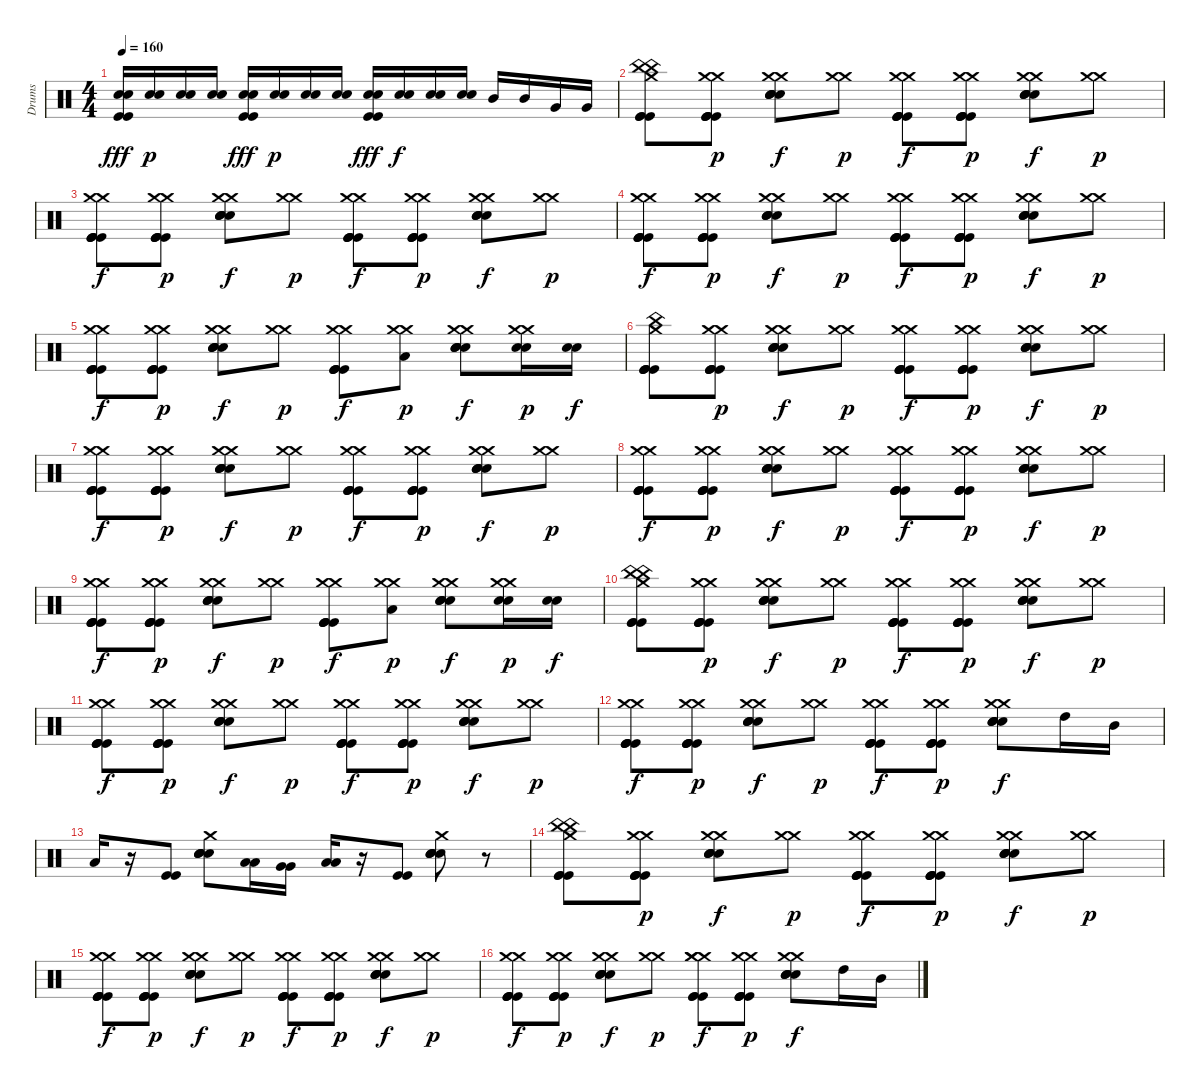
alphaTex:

\track ("Drums" "Drums") {instrument percussion}
\staff {score}
\articulation defaults
\ts (4 4)
\tempo 160
\clef neutral
\ks c
("Electric Snare (hit)" "Electric Snare (hit)" "Kick (hit)" "Kick (hit)").16{dy fff} ("Electric Snare (hit)" "Electric Snare (hit)").16{dy p} ("Electric Snare (hit)" "Electric Snare (hit)").16 ("Electric Snare (hit)" "Electric Snare (hit)").16 ("Electric Snare (hit)" "Electric Snare (hit)" "Kick (hit)" "Kick (hit)").16{dy fff} ("Electric Snare (hit)" "Electric Snare (hit)").16{dy p} ("Electric Snare (hit)" "Electric Snare (hit)").16 ("Electric Snare (hit)" "Electric Snare (hit)").16 ("Electric Snare (hit)" "Electric Snare (hit)" "Kick (hit)" "Kick (hit)").16{dy fff} ("Electric Snare (hit)" "Electric Snare (hit)").16{dy f} ("Electric Snare (hit)" "Electric Snare (hit)").16 ("Electric Snare (hit)" "Electric Snare (hit)").16 "Mid Tom (hit)".16 "Mid Tom (hit)".16 "Very Low Tom (hit)".16 "Very Low Tom (hit)".16 |
("Kick (hit)" "Kick (hit)" "China (hit)" "Crash medium (hit)" "Kick (hit)" "China (hit)").8 ("Kick (hit)" "Crash medium (hit)" "Kick (hit)" "Crash medium (hit)" "Kick (hit)" "Kick (hit)").8{dy p} ("Electric Snare (hit)" "Electric Snare (hit)" "Crash medium (hit)" "Crash medium (hit)" "Electric Snare (hit)" "Electric Snare (hit)").8{dy f} ("Crash medium (hit)" "Crash medium (hit)").8{dy p} ("Kick (hit)" "Kick (hit)" "Kick (hit)" "Crash medium (hit)" "Kick (hit)" "Crash medium (hit)").8{dy f} ("Kick (hit)" "Crash medium (hit)" "Kick (hit)" "Crash medium (hit)" "Kick (hit)" "Kick (hit)").8{dy p} ("Electric Snare (hit)" "Electric Snare (hit)" "Crash medium (hit)" "Crash medium (hit)" "Electric Snare (hit)" "Electric Snare (hit)").8{dy f} ("Crash medium (hit)" "Crash medium (hit)").8{dy p} |
("Kick (hit)" "Kick (hit)" "Crash medium (hit)" "Kick (hit)" "Crash medium (hit)" "Kick (hit)").8{dy f} ("Crash medium (hit)" "Kick (hit)" "Crash medium (hit)" "Kick (hit)" "Kick (hit)" "Kick (hit)").8{dy p} ("Electric Snare (hit)" "Electric Snare (hit)" "Crash medium (hit)" "Crash medium (hit)" "Electric Snare (hit)" "Electric Snare (hit)").8{dy f} ("Crash medium (hit)" "Crash medium (hit)").8{dy p} ("Kick (hit)" "Kick (hit)" "Kick (hit)" "Crash medium (hit)" "Kick (hit)" "Crash medium (hit)").8{dy f} ("Crash medium (hit)" "Kick (hit)" "Crash medium (hit)" "Kick (hit)" "Kick (hit)" "Kick (hit)").8{dy p} ("Electric Snare (hit)" "Electric Snare (hit)" "Crash medium (hit)" "Crash medium (hit)" "Electric Snare (hit)" "Electric Snare (hit)").8{dy f} ("Crash medium (hit)" "Crash medium (hit)").8{dy p} |
("Kick (hit)" "Kick (hit)" "Crash medium (hit)" "Kick (hit)" "Crash medium (hit)" "Kick (hit)").8{dy f} ("Kick (hit)" "Crash medium (hit)" "Kick (hit)" "Crash medium (hit)" "Kick (hit)" "Kick (hit)").8{dy p} ("Electric Snare (hit)" "Electric Snare (hit)" "Crash medium (hit)" "Crash medium (hit)" "Electric Snare (hit)" "Electric Snare (hit)").8{dy f} ("Crash medium (hit)" "Crash medium (hit)").8{dy p} ("Kick (hit)" "Kick (hit)" "Kick (hit)" "Crash medium (hit)" "Kick (hit)" "Crash medium (hit)").8{dy f} ("Kick (hit)" "Crash medium (hit)" "Kick (hit)" "Crash medium (hit)" "Kick (hit)" "Kick (hit)").8{dy p} ("Electric Snare (hit)" "Electric Snare (hit)" "Crash medium (hit)" "Crash medium (hit)" "Electric Snare (hit)" "Electric Snare (hit)").8{dy f} ("Crash medium (hit)" "Crash medium (hit)").8{dy p} |
("Kick (hit)" "Kick (hit)" "Kick (hit)" "Crash medium (hit)" "Kick (hit)" "Crash medium (hit)").8{dy f} ("Kick (hit)" "Crash medium (hit)" "Kick (hit)" "Crash medium (hit)" "Kick (hit)" "Kick (hit)").8{dy p} ("Electric Snare (hit)" "Electric Snare (hit)" "Crash medium (hit)" "Crash medium (hit)" "Electric Snare (hit)" "Electric Snare (hit)").8{dy f} ("Crash medium (hit)" "Crash medium (hit)").8{dy p} ("Kick (hit)" "Kick (hit)" "Crash medium (hit)" "Kick (hit)" "Crash medium (hit)" "Kick (hit)").8{dy f} ("Crash medium (hit)" "Crash medium (hit)" "Low Tom (hit)").8{dy p} ("Electric Snare (hit)" "Electric Snare (hit)" "Crash medium (hit)" "Crash medium (hit)" "Electric Snare (hit)" "Electric Snare (hit)").8{dy f} ("Electric Snare (hit)" "Electric Snare (hit)" "Crash medium (hit)" "Crash medium (hit)").16{dy p} ("Electric Snare (hit)" "Electric Snare (hit)").16{dy f} |
("Kick (hit)" "Kick (hit)" "Kick (hit)" "Crash medium (hit)" "China (hit)" "Kick (hit)").8 ("Crash medium (hit)" "Kick (hit)" "Crash medium (hit)" "Kick (hit)" "Kick (hit)" "Kick (hit)").8{dy p} ("Electric Snare (hit)" "Electric Snare (hit)" "Crash medium (hit)" "Crash medium (hit)" "Electric Snare (hit)" "Electric Snare (hit)").8{dy f} ("Crash medium (hit)" "Crash medium (hit)").8{dy p} ("Kick (hit)" "Kick (hit)" "Crash medium (hit)" "Kick (hit)" "Crash medium (hit)" "Kick (hit)").8{dy f} ("Crash medium (hit)" "Kick (hit)" "Crash medium (hit)" "Kick (hit)" "Kick (hit)" "Kick (hit)").8{dy p} ("Electric Snare (hit)" "Electric Snare (hit)" "Crash medium (hit)" "Crash medium (hit)" "Electric Snare (hit)" "Electric Snare (hit)").8{dy f} ("Crash medium (hit)" "Crash medium (hit)").8{dy p} |
("Kick (hit)" "Kick (hit)" "Kick (hit)" "Crash medium (hit)" "Kick (hit)" "Crash medium (hit)").8{dy f} ("Kick (hit)" "Crash medium (hit)" "Kick (hit)" "Crash medium (hit)" "Kick (hit)" "Kick (hit)").8{dy p} ("Electric Snare (hit)" "Electric Snare (hit)" "Crash medium (hit)" "Crash medium (hit)" "Electric Snare (hit)" "Electric Snare (hit)").8{dy f} ("Crash medium (hit)" "Crash medium (hit)").8{dy p} ("Kick (hit)" "Kick (hit)" "Crash medium (hit)" "Kick (hit)" "Crash medium (hit)" "Kick (hit)").8{dy f} ("Kick (hit)" "Crash medium (hit)" "Kick (hit)" "Crash medium (hit)" "Kick (hit)" "Kick (hit)").8{dy p} ("Electric Snare (hit)" "Electric Snare (hit)" "Crash medium (hit)" "Crash medium (hit)" "Electric Snare (hit)" "Electric Snare (hit)").8{dy f} ("Crash medium (hit)" "Crash medium (hit)").8{dy p} |
("Kick (hit)" "Kick (hit)" "Kick (hit)" "Crash medium (hit)" "Kick (hit)" "Crash medium (hit)").8{dy f} ("Crash medium (hit)" "Kick (hit)" "Crash medium (hit)" "Kick (hit)" "Kick (hit)" "Kick (hit)").8{dy p} ("Electric Snare (hit)" "Electric Snare (hit)" "Crash medium (hit)" "Crash medium (hit)" "Electric Snare (hit)" "Electric Snare (hit)").8{dy f} ("Crash medium (hit)" "Crash medium (hit)").8{dy p} ("Kick (hit)" "Kick (hit)" "Crash medium (hit)" "Kick (hit)" "Crash medium (hit)" "Kick (hit)").8{dy f} ("Crash medium (hit)" "Kick (hit)" "Crash medium (hit)" "Kick (hit)" "Kick (hit)" "Kick (hit)").8{dy p} ("Electric Snare (hit)" "Electric Snare (hit)" "Crash medium (hit)" "Crash medium (hit)" "Electric Snare (hit)" "Electric Snare (hit)").8{dy f} ("Crash medium (hit)" "Crash medium (hit)").8{dy p} |
("Kick (hit)" "Kick (hit)" "Crash medium (hit)" "Kick (hit)" "Crash medium (hit)" "Kick (hit)").8{dy f} ("Crash medium (hit)" "Kick (hit)" "Crash medium (hit)" "Kick (hit)" "Kick (hit)" "Kick (hit)").8{dy p} ("Electric Snare (hit)" "Electric Snare (hit)" "Crash medium (hit)" "Crash medium (hit)" "Electric Snare (hit)" "Electric Snare (hit)").8{dy f} ("Crash medium (hit)" "Crash medium (hit)").8{dy p} ("Kick (hit)" "Kick (hit)" "Kick (hit)" "Crash medium (hit)" "Kick (hit)" "Crash medium (hit)").8{dy f} ("Low Tom (hit)" "Crash medium (hit)" "Crash medium (hit)").8{dy p} ("Electric Snare (hit)" "Electric Snare (hit)" "Crash medium (hit)" "Crash medium (hit)" "Electric Snare (hit)" "Electric Snare (hit)").8{dy f} ("Electric Snare (hit)" "Electric Snare (hit)" "Crash medium (hit)" "Crash medium (hit)").16{dy p} ("Electric Snare (hit)" "Electric Snare (hit)").16{dy f} |
("Kick (hit)" "Kick (hit)" "China (hit)" "Crash medium (hit)" "Kick (hit)" "China (hit)").8 ("Kick (hit)" "Crash medium (hit)" "Kick (hit)" "Crash medium (hit)" "Kick (hit)" "Kick (hit)").8{dy p} ("Electric Snare (hit)" "Electric Snare (hit)" "Crash medium (hit)" "Crash medium (hit)" "Electric Snare (hit)" "Electric Snare (hit)").8{dy f} ("Crash medium (hit)" "Crash medium (hit)").8{dy p} ("Kick (hit)" "Kick (hit)" "Kick (hit)" "Crash medium (hit)" "Kick (hit)" "Crash medium (hit)").8{dy f} ("Kick (hit)" "Crash medium (hit)" "Kick (hit)" "Crash medium (hit)" "Kick (hit)" "Kick (hit)").8{dy p} ("Electric Snare (hit)" "Electric Snare (hit)" "Crash medium (hit)" "Crash medium (hit)" "Electric Snare (hit)" "Electric Snare (hit)").8{dy f} ("Crash medium (hit)" "Crash medium (hit)").8{dy p} |
("Kick (hit)" "Kick (hit)" "Crash medium (hit)" "Kick (hit)" "Crash medium (hit)" "Kick (hit)").8{dy f} ("Crash medium (hit)" "Kick (hit)" "Crash medium (hit)" "Kick (hit)" "Kick (hit)" "Kick (hit)").8{dy p} ("Electric Snare (hit)" "Electric Snare (hit)" "Crash medium (hit)" "Crash medium (hit)" "Electric Snare (hit)" "Electric Snare (hit)").8{dy f} ("Crash medium (hit)" "Crash medium (hit)").8{dy p} ("Kick (hit)" "Kick (hit)" "Kick (hit)" "Crash medium (hit)" "Kick (hit)" "Crash medium (hit)").8{dy f} ("Crash medium (hit)" "Kick (hit)" "Crash medium (hit)" "Kick (hit)" "Kick (hit)" "Kick (hit)").8{dy p} ("Electric Snare (hit)" "Electric Snare (hit)" "Crash medium (hit)" "Crash medium (hit)" "Electric Snare (hit)" "Electric Snare (hit)").8{dy f} ("Crash medium (hit)" "Crash medium (hit)").8{dy p} |
("Kick (hit)" "Kick (hit)" "Kick (hit)" "Crash medium (hit)" "Kick (hit)" "Crash medium (hit)").8{dy f} ("Kick (hit)" "Crash medium (hit)" "Kick (hit)" "Crash medium (hit)" "Kick (hit)" "Kick (hit)").8{dy p} ("Electric Snare (hit)" "Electric Snare (hit)" "Crash medium (hit)" "Crash medium (hit)" "Electric Snare (hit)" "Electric Snare (hit)").8{dy f} ("Crash medium (hit)" "Crash medium (hit)").8{dy p} ("Kick (hit)" "Kick (hit)" "Kick (hit)" "Crash medium (hit)" "Kick (hit)" "Crash medium (hit)").8{dy f} ("Crash medium (hit)" "Kick (hit)" "Crash medium (hit)" "Kick (hit)" "Kick (hit)" "Kick (hit)").8{dy p} ("Electric Snare (hit)" "Electric Snare (hit)" "Crash medium (hit)" "Crash medium (hit)" "Electric Snare (hit)" "Electric Snare (hit)").8{dy f} "High Tom (hit)".16 "Mid Tom (hit)".16 |
"Low Tom (hit)".16 r.16 ("Kick (hit)" "Kick (hit)").8 ("Electric Snare (hit)" "Electric Snare (hit)" "Crash medium (hit)" "Electric Snare (hit)" "Electric Snare (hit)").8 ("Low Tom (hit)" "Low Tom (hit)").16 ("Very Low Tom (hit)" "Very Low Tom (hit)").16 ("Low Floor Tom (hit)" "Low Floor Tom (hit)").16 r.16 ("Kick (hit)" "Kick (hit)").8 ("Electric Snare (hit)" "Electric Snare (hit)" "Crash medium (hit)" "Electric Snare (hit)" "Electric Snare (hit)").8 r.8 |
("Kick (hit)" "Kick (hit)" "China (hit)" "Crash medium (hit)" "Kick (hit)" "China (hit)").8 ("Kick (hit)" "Crash medium (hit)" "Kick (hit)" "Crash medium (hit)" "Kick (hit)" "Kick (hit)").8{dy p} ("Electric Snare (hit)" "Electric Snare (hit)" "Crash medium (hit)" "Crash medium (hit)" "Electric Snare (hit)" "Electric Snare (hit)").8{dy f} ("Crash medium (hit)" "Crash medium (hit)").8{dy p} ("Kick (hit)" "Kick (hit)" "Crash medium (hit)" "Kick (hit)" "Crash medium (hit)" "Kick (hit)").8{dy f} ("Crash medium (hit)" "Kick (hit)" "Crash medium (hit)" "Kick (hit)" "Kick (hit)" "Kick (hit)").8{dy p} ("Electric Snare (hit)" "Electric Snare (hit)" "Crash medium (hit)" "Crash medium (hit)" "Electric Snare (hit)" "Electric Snare (hit)").8{dy f} ("Crash medium (hit)" "Crash medium (hit)").8{dy p} |
("Kick (hit)" "Kick (hit)" "Kick (hit)" "Crash medium (hit)" "Kick (hit)" "Crash medium (hit)").8{dy f} ("Kick (hit)" "Crash medium (hit)" "Kick (hit)" "Crash medium (hit)" "Kick (hit)" "Kick (hit)").8{dy p} ("Electric Snare (hit)" "Electric Snare (hit)" "Crash medium (hit)" "Crash medium (hit)" "Electric Snare (hit)" "Electric Snare (hit)").8{dy f} ("Crash medium (hit)" "Crash medium (hit)").8{dy p} ("Kick (hit)" "Kick (hit)" "Crash medium (hit)" "Kick (hit)" "Crash medium (hit)" "Kick (hit)").8{dy f} ("Kick (hit)" "Crash medium (hit)" "Kick (hit)" "Crash medium (hit)" "Kick (hit)" "Kick (hit)").8{dy p} ("Electric Snare (hit)" "Electric Snare (hit)" "Crash medium (hit)" "Crash medium (hit)" "Electric Snare (hit)" "Electric Snare (hit)").8{dy f} ("Crash medium (hit)" "Crash medium (hit)").8{dy p} |
("Kick (hit)" "Kick (hit)" "Crash medium (hit)" "Kick (hit)" "Crash medium (hit)" "Kick (hit)").8{dy f} ("Crash medium (hit)" "Kick (hit)" "Crash medium (hit)" "Kick (hit)" "Kick (hit)" "Kick (hit)").8{dy p} ("Electric Snare (hit)" "Electric Snare (hit)" "Crash medium (hit)" "Crash medium (hit)" "Electric Snare (hit)" "Electric Snare (hit)").8{dy f} ("Crash medium (hit)" "Crash medium (hit)").8{dy p} ("Kick (hit)" "Kick (hit)" "Crash medium (hit)" "Crash medium (hit)" "Crash medium (hit)" "Kick (hit)").8{dy f} ("Crash medium (hit)" "Kick (hit)" "Crash medium (hit)" "Kick (hit)" "Kick (hit)" "Kick (hit)").8{dy p} ("Electric Snare (hit)" "Electric Snare (hit)" "Crash medium (hit)" "Crash medium (hit)" "Electric Snare (hit)" "Electric Snare (hit)").8{dy f} "High Tom (hit)".16 "Mid Tom (hit)".16
